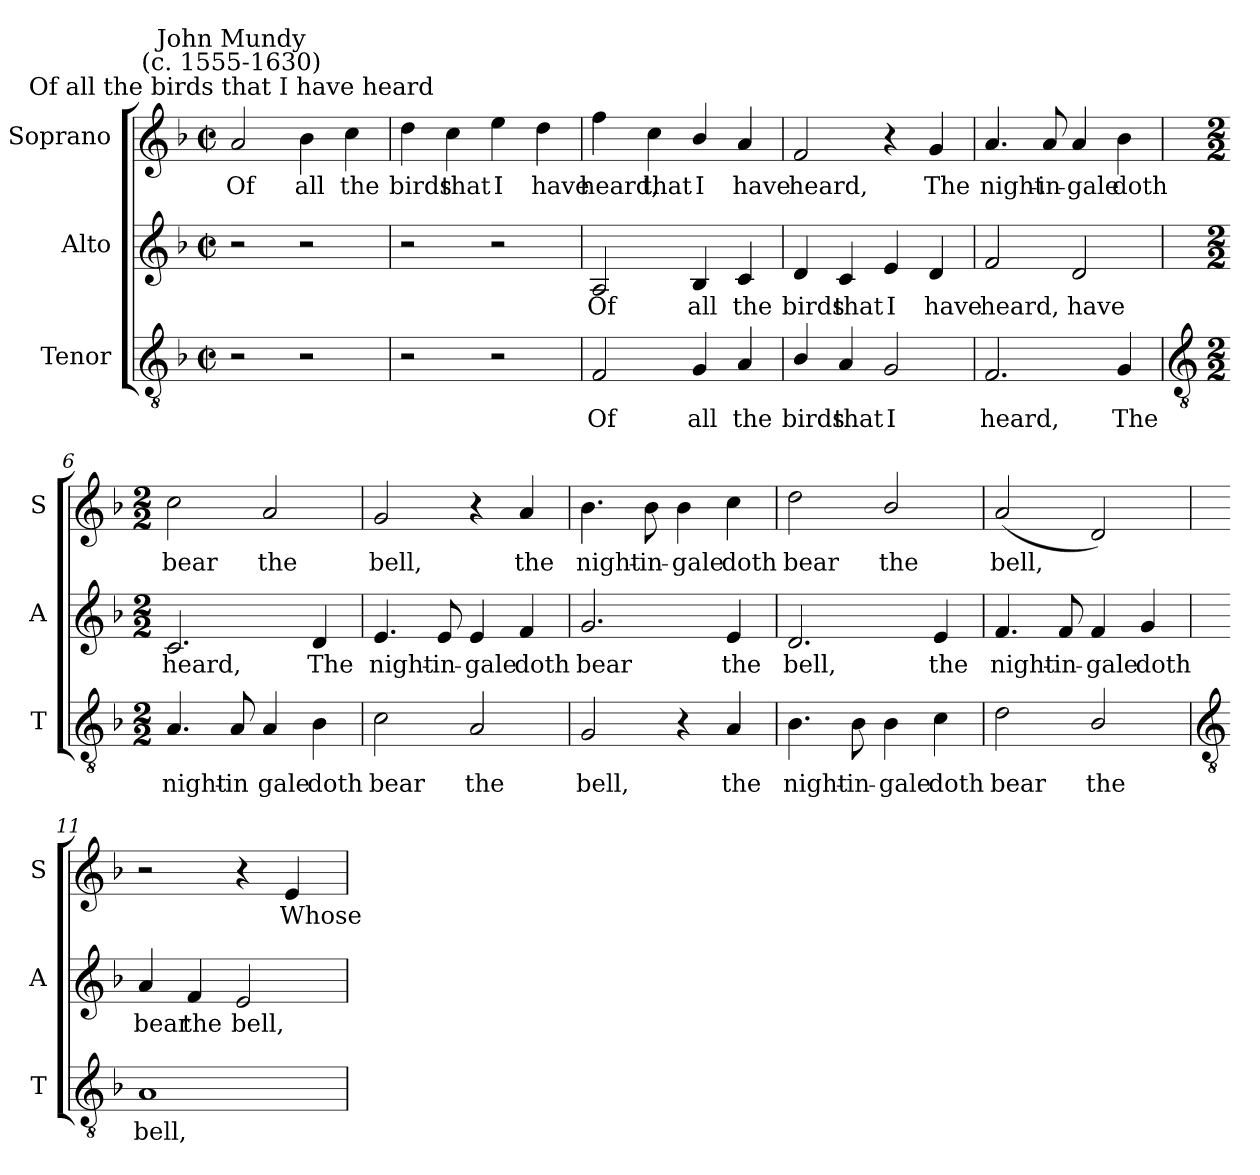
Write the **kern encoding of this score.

**kern	**text	**kern	**text	**kern	**text
*part3	*part3	*part2	*part2	*part1	*part1
*staff3	*staff3	*staff2	*staff2	*staff1	*staff1
*I"Tenor	*	*I"Alto	*	*I"Soprano	*
*I'T	*	*I'A	*	*I'S	*
*clefGv2	*	*clefG2	*	*clefG2	*
*k[b-]	*	*k[b-]	*	*k[b-]	*
*F:	*	*F:	*	*F:	*
*M2/2	*	*M2/2	*	*M2/2	*
*met(c|)	*	*met(c|)	*	*met(c|)	*
=1	=1	=1	=1	=1	=1
!	!	!	!	!LO:TX:a:cj:t=Of all the birds that I have heard	!
!	!	!	!	!LO:TX:a:cj:t=John Mundy\n(c. 1555-1630)	!
!	!	!	!	!	!LO:LY:b
2r	.	2r	.	2a	Of
!	!	!	!	!	!LO:LY:b
2r	.	2r	.	4b-	all
!	!	!	!	!	!LO:LY:b
.	.	.	.	4cc	the
=2	=2	=2	=2	=2	=2
!	!	!	!	!	!LO:LY:b
2r	.	2r	.	4dd	birds
!	!	!	!	!	!LO:LY:b
.	.	.	.	4cc	that
!	!	!	!	!	!LO:LY:b
2r	.	2r	.	4ee	I
!	!	!	!	!	!LO:LY:b
.	.	.	.	4dd	have
=3	=3	=3	=3	=3	=3
!	!LO:LY:b	!	!LO:LY:b	!	!LO:LY:b
2F	Of	2A	Of	4ff	heard,
!	!	!	!	!	!LO:LY:b
.	.	.	.	4cc	that
!	!LO:LY:b	!	!LO:LY:b	!	!LO:LY:b
4G	all	4B-	all	4b-/	I
!	!LO:LY:b	!	!LO:LY:b	!	!LO:LY:b
4A	the	4c	the	4a	have
=4	=4	=4	=4	=4	=4
!	!LO:LY:b	!	!LO:LY:b	!	!LO:LY:b
4B-/	birds	4d	birds	2f	heard,
!	!LO:LY:b	!	!LO:LY:b	!	!
4A	that	4c	that	.	.
!	!LO:LY:b	!	!LO:LY:b	!	!
2G	I	4e	I	4r	.
!	!	!	!LO:LY:b	!	!LO:LY:b
.	.	4d	have	4g	The
=5	=5	=5	=5	=5	=5
!	!LO:LY:b	!	!LO:LY:b	!	!LO:LY:b
2.F	heard,	2f	heard,	4.a	night-
!	!	!	!	!	!LO:LY:b
.	.	.	.	8a	-in-
!	!	!	!LO:LY:b	!	!LO:LY:b
.	.	2d	have	4a	-gale
!	!LO:LY:b	!	!	!	!LO:LY:b
4G	The	.	.	4b-	doth
!!LO:LB:g=z
=6	=6	=6	=6	=6	=6
*clefGv2	*	*	*	*	*
*M2/2	*	*M2/2	*	*M2/2	*
!	!LO:LY:b	!	!LO:LY:b	!	!LO:LY:b
4.A	night-	2.c	heard,	2cc	bear
!	!LO:LY:b	!	!	!	!
8A	-in	.	.	.	.
!	!LO:LY:b	!	!	!	!LO:LY:b
4A	gale	.	.	2a	the
!	!LO:LY:b	!	!LO:LY:b	!	!
4B-	doth	4d	The	.	.
=7	=7	=7	=7	=7	=7
!	!LO:LY:b	!	!LO:LY:b	!	!LO:LY:b
2c	bear	4.e	night-	2g	bell,
!	!	!	!LO:LY:b	!	!
.	.	8e	-in-	.	.
!	!LO:LY:b	!	!LO:LY:b	!	!
2A	the	4e	-gale	4r	.
!	!	!	!LO:LY:b	!	!LO:LY:b
.	.	4f	doth	4a	the
=8	=8	=8	=8	=8	=8
!	!LO:LY:b	!	!LO:LY:b	!	!LO:LY:b
2G	bell,	2.g	bear	4.b-	night-
!	!	!	!	!	!LO:LY:b
.	.	.	.	8b-	-in-
!	!	!	!	!	!LO:LY:b
4r	.	.	.	4b-	-gale
!	!LO:LY:b	!	!LO:LY:b	!	!LO:LY:b
4A	the	4e	the	4cc	doth
=9	=9	=9	=9	=9	=9
!	!LO:LY:b	!	!LO:LY:b	!	!LO:LY:b
4.B-	night-	2.d	bell,	2dd	bear
!	!LO:LY:b	!	!	!	!
8B-	-in-	.	.	.	.
!	!LO:LY:b	!	!	!	!LO:LY:b
4B-	-gale	.	.	2b-/	the
!	!LO:LY:b	!	!LO:LY:b	!	!
4c	doth	4e	the	.	.
=10	=10	=10	=10	=10	=10
!	!LO:LY:b	!	!LO:LY:b	!	!LO:LY:b
2d	bear	4.f	night-	(<2a	bell,
!	!	!	!LO:LY:b	!	!
.	.	8f	-in-	.	.
!	!LO:LY:b	!	!LO:LY:b	!	!
2B-/	the	4f	-gale	2d)	.
!	!	!	!LO:LY:b	!	!
.	.	4g	doth	.	.
!!LO:LB:g=z
=11	=11	=11	=11	=11	=11
*clefGv2	*	*	*	*	*
!	!LO:LY:b	!	!LO:LY:b	!	!
1A	bell,	4a	bear	2r	.
!	!	!	!LO:LY:b	!	!
.	.	4f	the	.	.
!	!	!	!LO:LY:b	!	!
.	.	2e	bell,	4r	.
!	!	!	!	!	!LO:LY:b
.	.	.	.	4e	Whose
=	=	=	=	=	=
*-	*-	*-	*-	*-	*-
